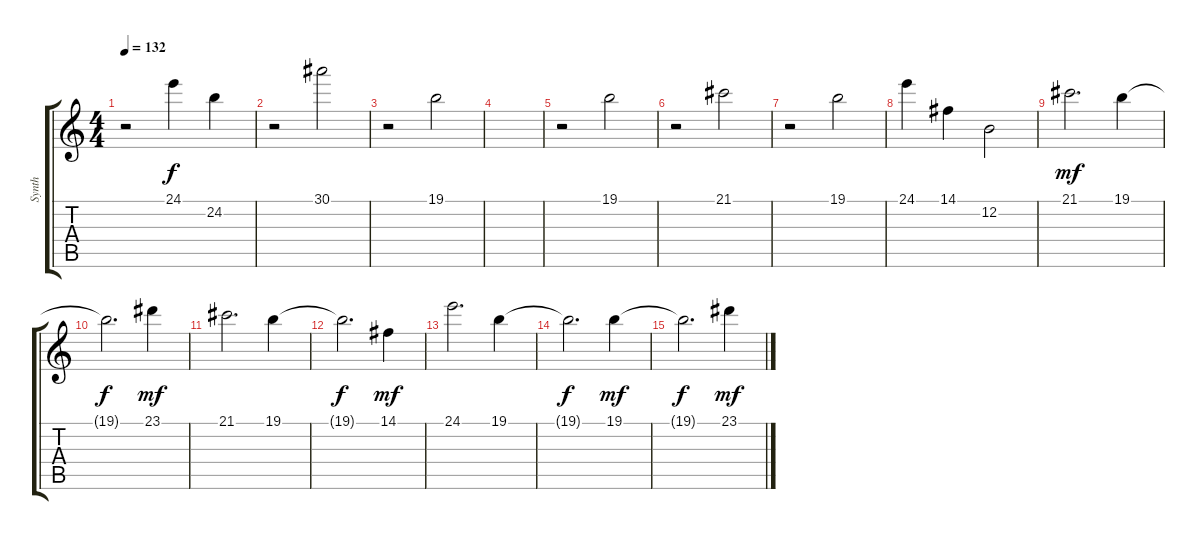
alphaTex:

\track ("Synth" "Synth") {instrument musicbox}
\staff {score tabs}
\tuning (E4 B3 G3 D3 A2 E2) {hide}
\ts (4 4)
\tempo 132
\clef g2
\ks c
r.2{dy f balance 3} 24.1.4 24.2.4 |
r.2 30.1.2 |
r.2 19.1.2 |
|
r.2 19.1.2 |
r.2 21.1.2 |
r.2 19.1.2 |
24.1.4 14.1.4 12.2.2 |
21.1.2{d dy mf volume 8 balance 13} 19.1.4 |
19.1{t}.2{d dy f} 23.1.4{dy mf} |
21.1.2{d} 19.1.4 |
19.1{t}.2{d dy f} 14.1.4{dy mf} |
24.1.2{d} 19.1.4 |
19.1{t}.2{d dy f} 19.1.4{dy mf} |
19.1{t}.2{d dy f} 23.1.4{dy mf}
